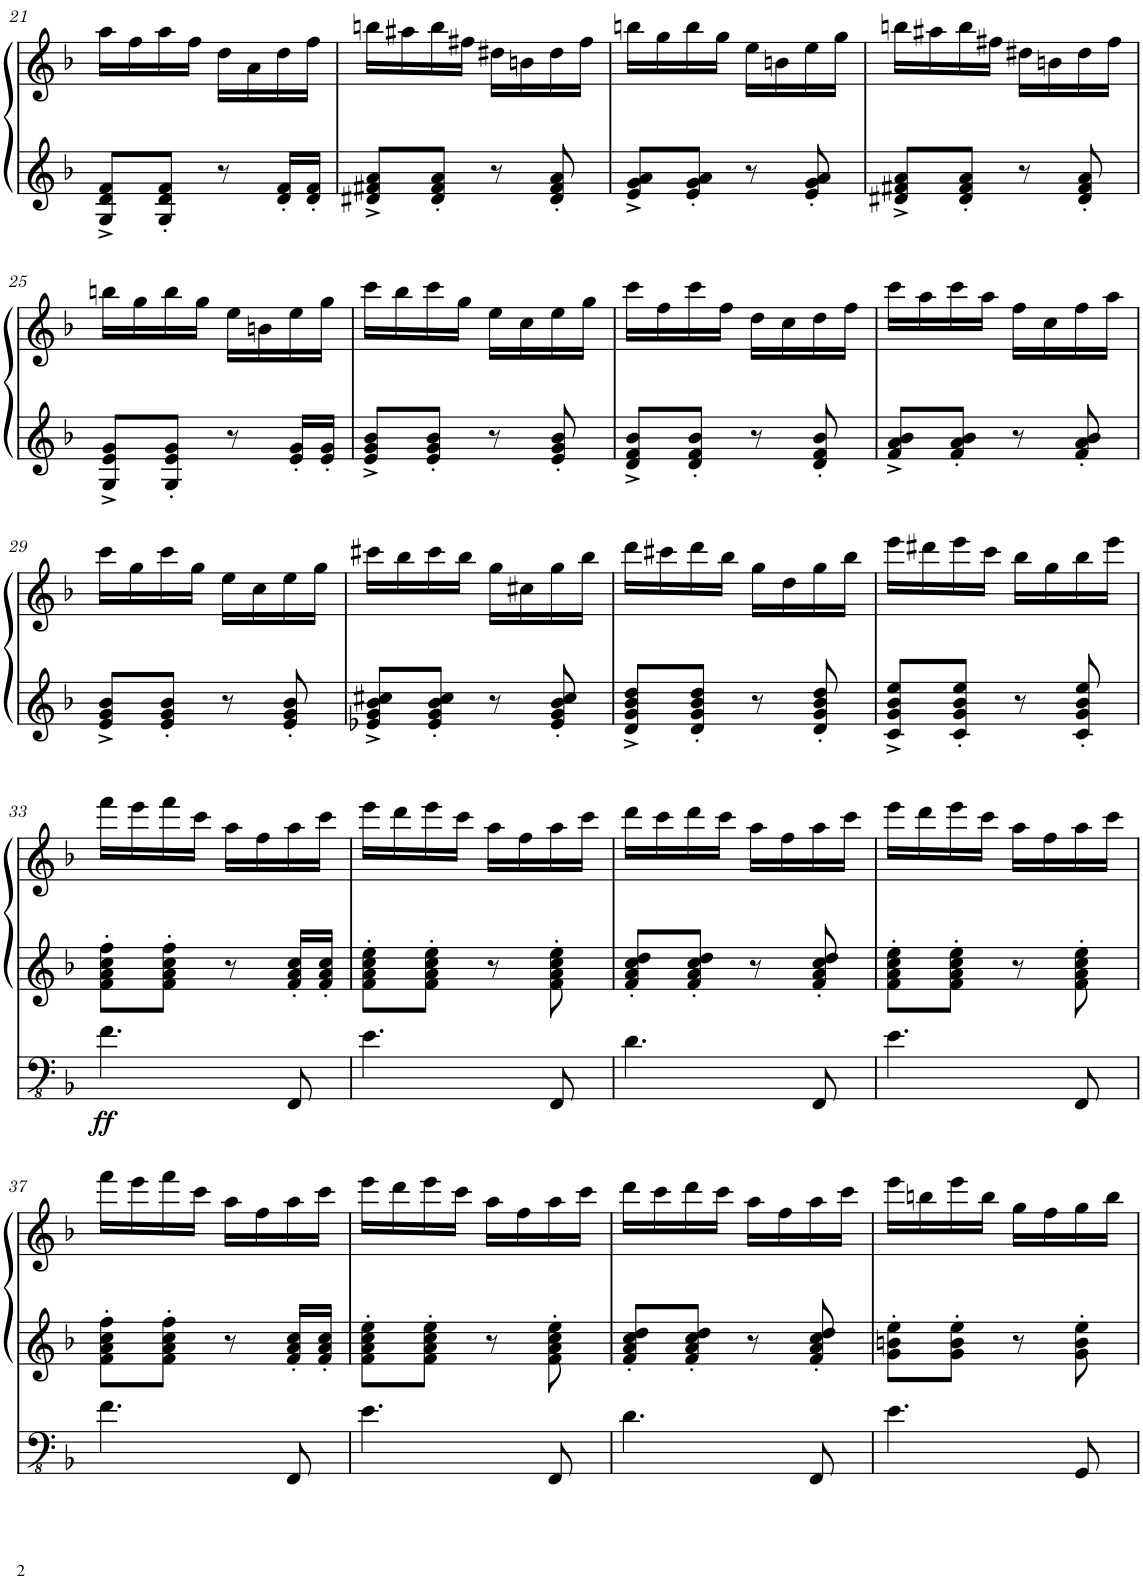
**kern	**kern	**kern	**dynam
*part1	*part1	*part1	*part1
*staff3	*staff2	*staff1	*staff1/2/3
*I"Pipe Organ	*	*	*
*I'Org.	*	*	*
!!LO:PB:g=z
*clefFv4	*clefG2	*clefG2	*
*k[b-]	*k[b-]	*k[b-]	*
*M2/4	*M2/4	*M2/4	*
=21	=21	=21	=21
2r	8G/^ 8d/^ 8f/^L	16aa\LL	.
.	.	16ff\	.
.	8G/' 8d/' 8f/'J	16aa\	.
.	.	16ff\JJ	.
.	8r	16dd\LL	.
.	.	16a\	.
.	16d/' 16f/'LL	16dd\	.
.	16d/' 16f/'JJ	16ff\JJ	.
=22	=22	=22	=22
2r	8d#X/^ 8f#X/^ 8a/^L	16bbn\LL	.
.	.	16aa#X\	.
.	8d#/' 8f#/' 8a/'J	16bb\	.
.	.	16ff#X\JJ	.
.	8r	16dd#X\LL	.
.	.	16bn\	.
.	8d#/' 8f#/' 8a/'	16dd#\	.
.	.	16ff#\JJ	.
=23	=23	=23	=23
2r	8e/^ 8g/^ 8a/^L	16bbn\LL	.
.	.	16gg\	.
.	8e/' 8g/' 8a/'J	16bb\	.
.	.	16gg\JJ	.
.	8r	16ee\LL	.
.	.	16bn\	.
.	8e/' 8g/' 8a/'	16ee\	.
.	.	16gg\JJ	.
=24	=24	=24	=24
2r	8d#X/^ 8f#X/^ 8a/^L	16bbn\LL	.
.	.	16aa#X\	.
.	8d#/' 8f#/' 8a/'J	16bb\	.
.	.	16ff#X\JJ	.
.	8r	16dd#X\LL	.
.	.	16bn\	.
.	8d#/' 8f#/' 8a/'	16dd#\	.
.	.	16ff#\JJ	.
!!LO:LB:g=z
=25	=25	=25	=25
2r	8G/^ 8e/^ 8g/^L	16bbn\LL	.
.	.	16gg\	.
.	8G/' 8e/' 8g/'J	16bb\	.
.	.	16gg\JJ	.
.	8r	16ee\LL	.
.	.	16bn\	.
.	16e/' 16g/'LL	16ee\	.
.	16e/' 16g/'JJ	16gg\JJ	.
=26	=26	=26	=26
2r	8e/^ 8g/^ 8b-/^L	16ccc\LL	.
.	.	16bb-\	.
.	8e/' 8g/' 8b-/'J	16ccc\	.
.	.	16gg\JJ	.
.	8r	16ee\LL	.
.	.	16cc\	.
.	8e/' 8g/' 8b-/'	16ee\	.
.	.	16gg\JJ	.
=27	=27	=27	=27
2r	8d/^ 8f/^ 8b-/^L	16ccc\LL	.
.	.	16ff\	.
.	8d/' 8f/' 8b-/'J	16ccc\	.
.	.	16ff\JJ	.
.	8r	16dd\LL	.
.	.	16cc\	.
.	8d/' 8f/' 8b-/'	16dd\	.
.	.	16ff\JJ	.
=28	=28	=28	=28
2r	8f/^ 8a/^ 8b-/^L	16ccc\LL	.
.	.	16aa\	.
.	8f/' 8a/' 8b-/'J	16ccc\	.
.	.	16aa\JJ	.
.	8r	16ff\LL	.
.	.	16cc\	.
.	8f/' 8a/' 8b-/'	16ff\	.
.	.	16aa\JJ	.
!!LO:LB:g=z
=29	=29	=29	=29
2r	8e/^ 8g/^ 8b-/^L	16ccc\LL	.
.	.	16gg\	.
.	8e/' 8g/' 8b-/'J	16ccc\	.
.	.	16gg\JJ	.
.	8r	16ee\LL	.
.	.	16cc\	.
.	8e/' 8g/' 8b-/'	16ee\	.
.	.	16gg\JJ	.
=30	=30	=30	=30
2r	8e-X/^ 8g/^ 8b-/^ 8cc#X/^L	16ccc#X\LL	.
.	.	16bb-\	.
.	8e-/' 8g/' 8b-/' 8cc#/'J	16ccc#\	.
.	.	16bb-\JJ	.
.	8r	16gg\LL	.
.	.	16cc#X\	.
.	8e-/' 8g/' 8b-/' 8cc#/'	16gg\	.
.	.	16bb-\JJ	.
=31	=31	=31	=31
2r	8d/^ 8g/^ 8b-/^ 8dd/^L	16ddd\LL	.
.	.	16ccc#X\	.
.	8d/' 8g/' 8b-/' 8dd/'J	16ddd\	.
.	.	16bb-\JJ	.
.	8r	16gg\LL	.
.	.	16dd\	.
.	8d/' 8g/' 8b-/' 8dd/'	16gg\	.
.	.	16bb-\JJ	.
=32	=32	=32	=32
2r	8c/^ 8g/^ 8b-/^ 8ee/^L	16eee\LL	.
.	.	16ddd#X\	.
.	8c/' 8g/' 8b-/' 8ee/'J	16eee\	.
.	.	16ccc\JJ	.
.	8r	16bb-\LL	.
.	.	16gg\	.
.	8c/' 8g/' 8b-/' 8ee/'	16bb-\	.
.	.	16eee\JJ	.
!!LO:LB:g=z
=33	=33	=33	=33
!	!	!	!LO:DY:b=3
4.F\	8f\' 8a\' 8cc\' 8ff\'L	16fff\LL	ff
.	.	16eee\	.
.	8f\' 8a\' 8cc\' 8ff\'J	16fff\	.
.	.	16ccc\JJ	.
.	8r	16aa\LL	.
.	.	16ff\	.
8FFF/	16f/' 16a/' 16cc/'LL	16aa\	.
.	16f/' 16a/' 16cc/'JJ	16ccc\JJ	.
=34	=34	=34	=34
4.E\	8f\' 8a\' 8cc\' 8ee\'L	16eee\LL	.
.	.	16ddd\	.
.	8f\' 8a\' 8cc\' 8ee\'J	16eee\	.
.	.	16ccc\JJ	.
.	8r	16aa\LL	.
.	.	16ff\	.
8FFF/	8f\' 8a\' 8cc\' 8ee\'	16aa\	.
.	.	16ccc\JJ	.
=35	=35	=35	=35
4.D\	8f/' 8a/' 8cc/' 8dd/'L	16ddd\LL	.
.	.	16ccc\	.
.	8f/' 8a/' 8cc/' 8dd/'J	16ddd\	.
.	.	16ccc\JJ	.
.	8r	16aa\LL	.
.	.	16ff\	.
8FFF/	8f/' 8a/' 8cc/' 8dd/'	16aa\	.
.	.	16ccc\JJ	.
=36	=36	=36	=36
4.E\	8f\' 8a\' 8cc\' 8ee\'L	16eee\LL	.
.	.	16ddd\	.
.	8f\' 8a\' 8cc\' 8ee\'J	16eee\	.
.	.	16ccc\JJ	.
.	8r	16aa\LL	.
.	.	16ff\	.
8FFF/	8f\' 8a\' 8cc\' 8ee\'	16aa\	.
.	.	16ccc\JJ	.
!!LO:LB:g=z
=37	=37	=37	=37
4.F\	8f\' 8a\' 8cc\' 8ff\'L	16fff\LL	.
.	.	16eee\	.
.	8f\' 8a\' 8cc\' 8ff\'J	16fff\	.
.	.	16ccc\JJ	.
.	8r	16aa\LL	.
.	.	16ff\	.
8FFF/	16f/' 16a/' 16cc/'LL	16aa\	.
.	16f/' 16a/' 16cc/'JJ	16ccc\JJ	.
=38	=38	=38	=38
4.E\	8f\' 8a\' 8cc\' 8ee\'L	16eee\LL	.
.	.	16ddd\	.
.	8f\' 8a\' 8cc\' 8ee\'J	16eee\	.
.	.	16ccc\JJ	.
.	8r	16aa\LL	.
.	.	16ff\	.
8FFF/	8f\' 8a\' 8cc\' 8ee\'	16aa\	.
.	.	16ccc\JJ	.
=39	=39	=39	=39
4.D\	8f/' 8a/' 8cc/' 8dd/'L	16ddd\LL	.
.	.	16ccc\	.
.	8f/' 8a/' 8cc/' 8dd/'J	16ddd\	.
.	.	16ccc\JJ	.
.	8r	16aa\LL	.
.	.	16ff\	.
8FFF/	8f/' 8a/' 8cc/' 8dd/'	16aa\	.
.	.	16ccc\JJ	.
=40	=40	=40	=40
4.E\	8g\' 8bn\' 8ee\'L	16eee\LL	.
.	.	16bbn\	.
.	8g\' 8b\' 8ee\'J	16eee\	.
.	.	16bb\JJ	.
.	8r	16gg\LL	.
.	.	16ff\	.
8GGG/	8g\' 8b\' 8ee\'	16gg\	.
.	.	16bb\JJ	.
=	=	=	=
*-	*-	*-	*-
